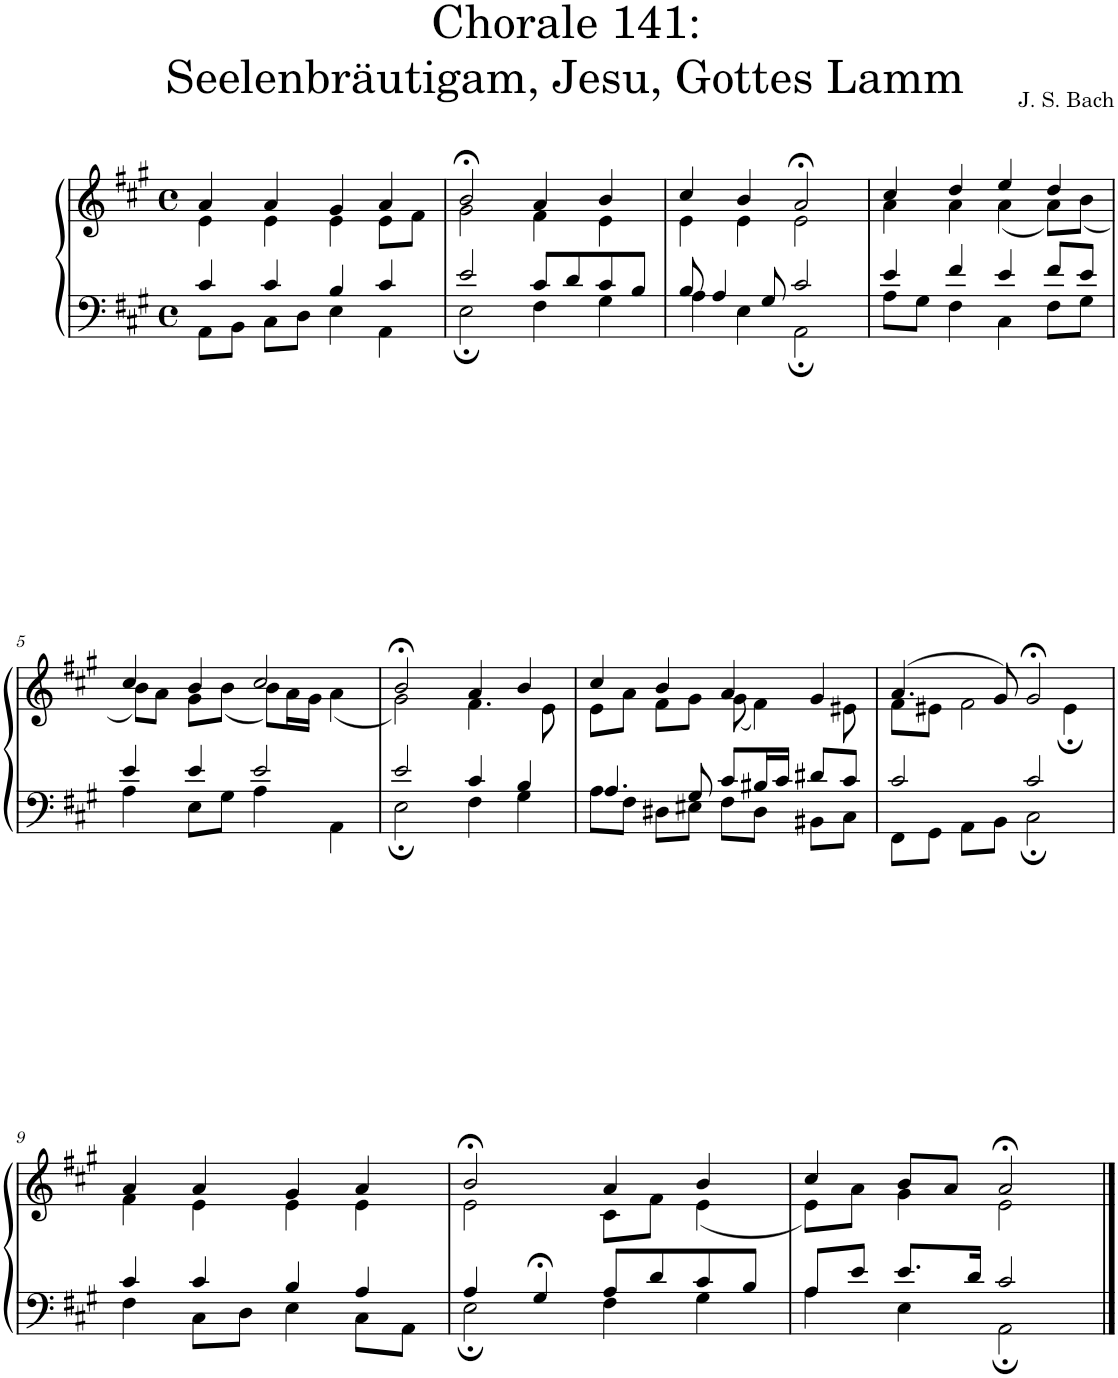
**kern	**kern
*part1	*part1
*staff2	*staff1
*I"S,A	*
*clefF4	*clefG2
*k[f#c#g#]	*k[f#c#g#]
*M4/4	*M4/4
*met(c)	*met(c)
=1	=1
*^	*^
4c#/	8AA\L	4a/	4e\
.	8BB\J	.	.
4c#/	8C#\L	4a/	4e\
.	8D\J	.	.
4B/	4E\	4g#/	4e\
4c#/	4AA\	4a/	8e\L
.	.	.	8f#\J
=2	=2	=2	=2
2e/	2E;\	2b;</	2g#\
8c#/L	4F#\	4a/	4f#\
8d/	.	.	.
8c#/	4G#\	4b/	4e\
8B/J	.	.	.
=3	=3	=3	=3
8B/	4A\	4cc#/	4e\
4A/	.	.	.
.	4E\	4b/	4e\
8G#/	.	.	.
2c#/	2AA;\	2a;</	2e\
=4	=4	=4	=4
4e/	8A\L	4cc#/	4a\
.	8G#\J	.	.
4f#/	4F#\	4dd/	4a\
4e/	4C#\	4ee/	(<4a\
8f#/L	8F#\L	4dd/	8a\L)
8e/J	8G#\J	.	(<8b\J
!!LO:LB:g=z	!!
=5	=5	=5	=5
4e/	4A\	4cc#/	8b\L)
.	.	.	8a\J
4e/	8E\L	4b/	8g#\L
.	8G#\J	.	(<8b\J
2e/	4A\	2cc#/	8b\L)
.	.	.	16a\L
.	.	.	16g#\JJ
.	4AA\	.	(<4a\
=6	=6	=6	=6
2e/	2E;\	2b;</	2g#\)
4c#/	4F#\	4a/	4.f#\
4B/	4G#\	4b/	.
.	.	.	8e\
=7	=7	=7	=7
4.A/	8A\L	4cc#/	8e\L
.	8F#\J	.	8a\J
.	8D#X\L	4b/	8f#\L
8G#/	8E#X\J	.	8g#\J
8c#/L	8F#\L	4a/	(<8g#\
16B#X/L	8D#\J	.	4f#\)
16c#/JJ	.	.	.
8d#X/L	8BB#X\L	4g#/	.
8c#/J	8C#\J	.	8e#X\
=8	=8	=8	=8
2c#/	8FF#\L	(>4.a/	8f#\L
.	8GG#\J	.	8e#X\J
.	8AA\L	.	2f#\
.	8BB\J	8g#/)	.
2c#/	2C#;\	2g#;</	.
.	.	.	4e#;\
!!LO:LB:g=z	!!
=9	=9	=9	=9
4c#/	4F#\	4a/	4f#\
4c#/	8C#\L	4a/	4e\
.	8D\J	.	.
4B/	4E\	4g#/	4e\
4A/	8C#\L	4a/	4e\
.	8AA\J	.	.
=10	=10	=10	=10
4A/	2E;\	2b;</	2e\
4G#;</	.	.	.
8A/L	4F#\	4a/	8c#\L
8d/	.	.	8f#\J
8c#/	4G#\	4b/	(<4e\
8B/J	.	.	.
=11	=11	=11	=11
8A/L	4A\	4cc#/	8e\L)
8e/J	.	.	8a\J
8.e/L	4E\	8b/L	4g#\
.	.	8a/J	.
16d/Jk	.	.	.
2c#/	2AA;\	2a;</	2e\
*v	*v	*	*
*	*v	*v
==	==
*-	*-
